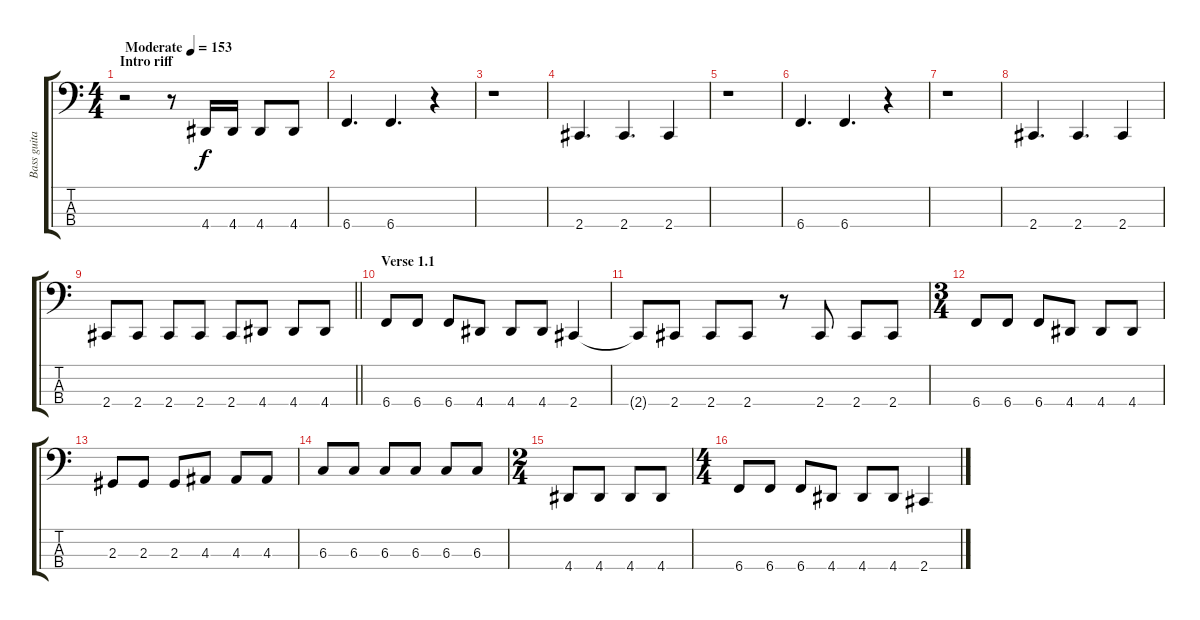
\track ("Bass guitar" "Bass guita") {instrument electricbasspick}
\staff {score tabs}
\tuning (E2 B1 Gb1 B0) {hide}
\ts (4 4)
\section ("" "Intro riff")
\tempo (153 "Moderate")
\clef f4
\ks c
r.2{dy f instrument electricbasspick} r.8 4.4.16 4.4.16 4.4.8 4.4.8 |
6.4.4{d} 6.4.4{d} r.4 |
r.1 |
2.4.4{d} 2.4.4{d} 2.4.4 |
r.1 |
6.4.4{d} 6.4.4{d} r.4 |
r.1 |
2.4.4{d} 2.4.4{d} 2.4.4 |
\barLineRight lightlight
2.4.8 2.4.8 2.4.8 2.4.8 2.4.8 4.4.8 4.4.8 4.4.8 |
\section ("" "Verse 1.1")
6.4.8 6.4.8 6.4.8 4.4.8 4.4.8 4.4.8 2.4.4 |
2.4{t}.8 2.4.8 2.4.8 2.4.8 r.8 2.4.8 2.4.8 2.4.8 |
\ts (3 4)
6.4.8 6.4.8 6.4.8 4.4.8 4.4.8 4.4.8 |
2.3.8 2.3.8 2.3.8 4.3.8 4.3.8 4.3.8 |
6.3.8 6.3.8 6.3.8 6.3.8 6.3.8 6.3.8 |
\ts (2 4)
4.4.8 4.4.8 4.4.8 4.4.8 |
\ts (4 4)
6.4.8 6.4.8 6.4.8 4.4.8 4.4.8 4.4.8 2.4.4
